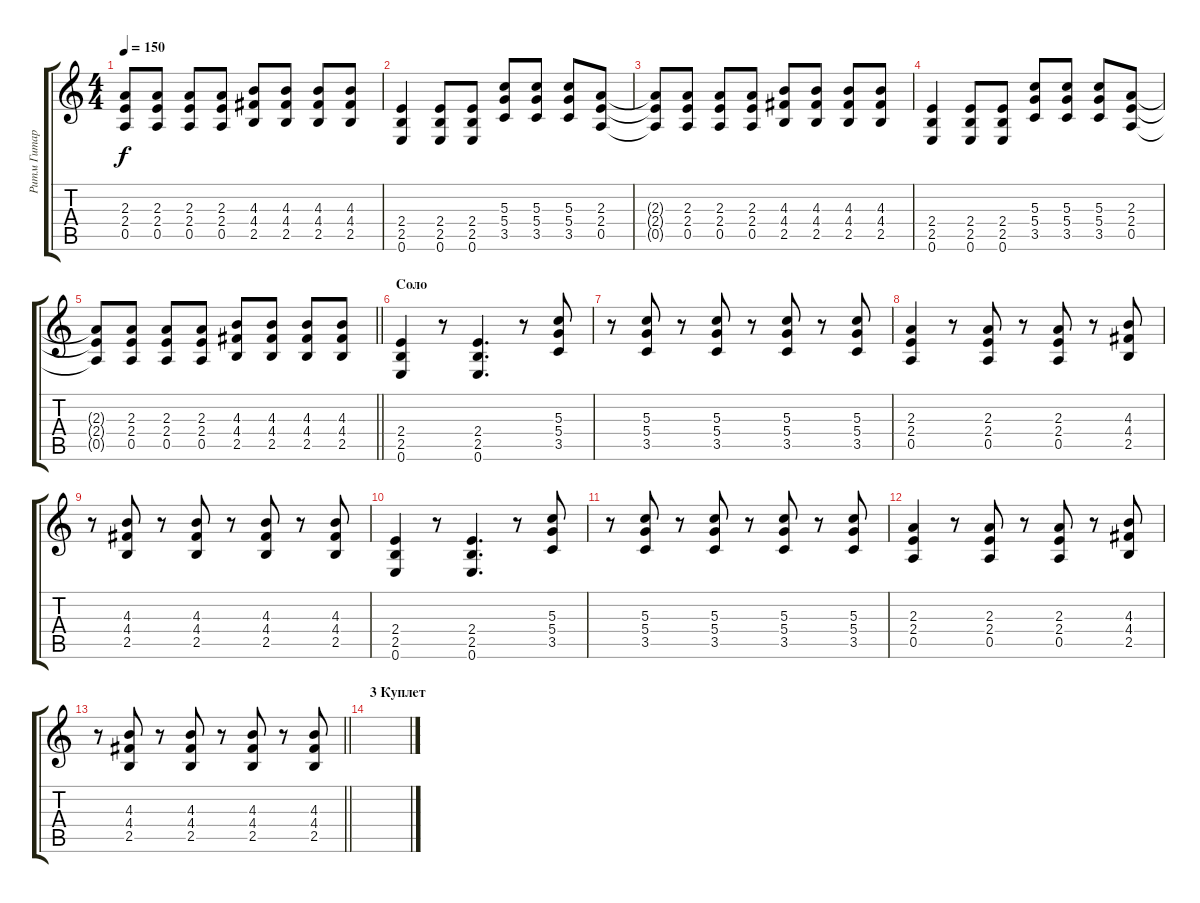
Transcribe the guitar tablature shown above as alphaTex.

\track ("Ритм Гитара" "Ритм Гитар") {instrument distortionguitar}
\staff {score tabs}
\tuning (E4 B3 G3 D3 A2 E2) {hide}
\ts (4 4)
\tempo 150
\clef g2
\ks c
(2.3{t} 2.4{t} 0.5{t}).8{dy f} (2.3 2.4 0.5).8 (2.3 2.4 0.5).8 (2.3 2.4 0.5).8 (4.3 4.4 2.5).8 (4.3 4.4 2.5).8 (4.3 4.4 2.5).8 (4.3 4.4 2.5).8 |
(2.4 2.5 0.6).4 (2.4 2.5 0.6).8 (2.4 2.5 0.6).8 (5.3 5.4 3.5).8 (5.3 5.4 3.5).8 (5.3 5.4 3.5).8 (2.3 2.4 0.5).8 |
(2.3{t} 2.4{t} 0.5{t}).8 (2.3 2.4 0.5).8 (2.3 2.4 0.5).8 (2.3 2.4 0.5).8 (4.3 4.4 2.5).8 (4.3 4.4 2.5).8 (4.3 4.4 2.5).8 (4.3 4.4 2.5).8 |
(2.4 2.5 0.6).4 (2.4 2.5 0.6).8 (2.4 2.5 0.6).8 (5.3 5.4 3.5).8 (5.3 5.4 3.5).8 (5.3 5.4 3.5).8 (2.3 2.4 0.5).8 |
\barLineRight lightlight
(2.3{t} 2.4{t} 0.5{t}).8 (2.3 2.4 0.5).8 (2.3 2.4 0.5).8 (2.3 2.4 0.5).8 (4.3 4.4 2.5).8 (4.3 4.4 2.5).8 (4.3 4.4 2.5).8 (4.3 4.4 2.5).8 |
\section ("" "Соло")
(2.4 2.5 0.6).4 r.8 (2.4 2.5 0.6).4{d} r.8 (5.3 5.4 3.5).8 |
r.8 (5.3 5.4 3.5).8 r.8 (5.3 5.4 3.5).8 r.8 (5.3 5.4 3.5).8 r.8 (5.3 5.4 3.5).8 |
(2.3 2.4 0.5).4 r.8 (2.3 2.4 0.5).8 r.8 (2.3 2.4 0.5).8 r.8 (4.3 4.4 2.5).8 |
r.8 (4.3 4.4 2.5).8 r.8 (4.3 4.4 2.5).8 r.8 (4.3 4.4 2.5).8 r.8 (4.3 4.4 2.5).8 |
(2.4 2.5 0.6).4 r.8 (2.4 2.5 0.6).4{d} r.8 (5.3 5.4 3.5).8 |
r.8 (5.3 5.4 3.5).8 r.8 (5.3 5.4 3.5).8 r.8 (5.3 5.4 3.5).8 r.8 (5.3 5.4 3.5).8 |
(2.3 2.4 0.5).4 r.8 (2.3 2.4 0.5).8 r.8 (2.3 2.4 0.5).8 r.8 (4.3 4.4 2.5).8 |
\barLineRight lightlight
r.8 (4.3 4.4 2.5).8 r.8 (4.3 4.4 2.5).8 r.8 (4.3 4.4 2.5).8 r.8 (4.3 4.4 2.5).8 |
\section ("" "3 Куплет")
